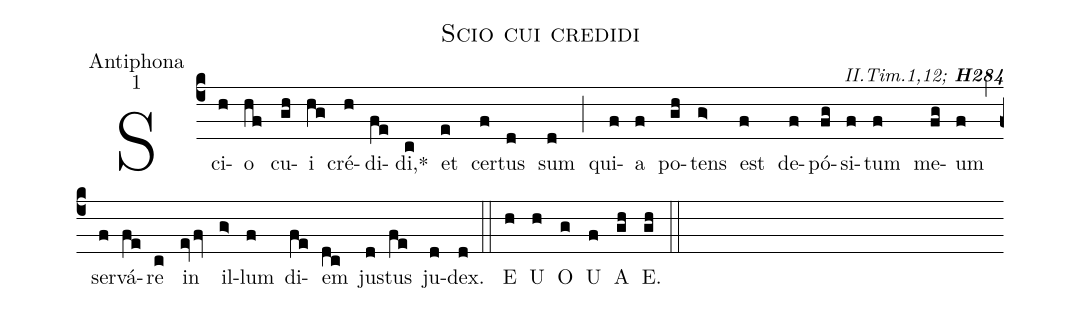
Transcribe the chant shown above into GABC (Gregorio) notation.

name:Scio cui credidi;
office-part:Antiphona;
mode:1;
commentary:{\itshape\mdseries II.Tim.1,12;\/} {\bfseries H284};
%%
(c4) Sci(h)o(hf) cu(gh)i(hg) cré(h)di(fe)di,<sp>*</sp>(c) et(e) cer(f)tus(d) sum(d) (;)
qui(f)a(f) po(gh)tens(g>) est(f) de(f)pó(fg)si(f)tum(f) me(fg)um(f) (,)
ser(f)vá(fe)re(c) in(evfv) il(g>)lum(f) di(fe)em(dc) ju(d)stus(fe) ju(d)dex.(d) (::)
<eu> E(h) U(h) O(g) U(f) A(gh) E.(gh) </eu> (::)
